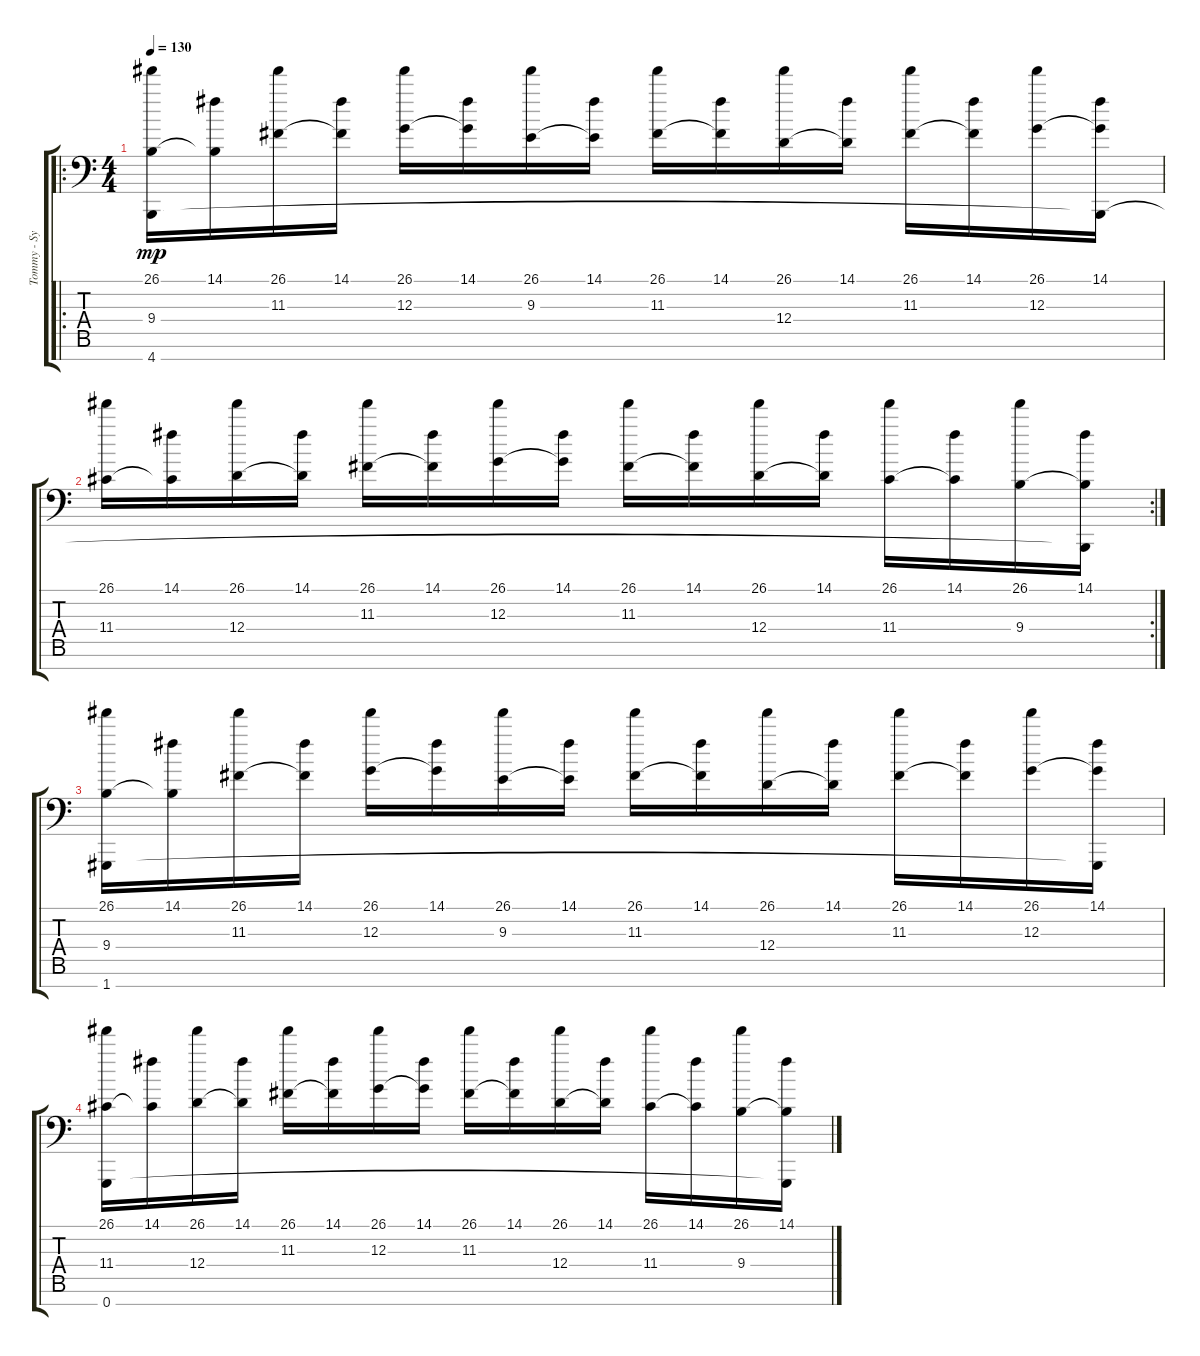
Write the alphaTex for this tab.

\track ("Tommy - Synth" "Tommy - Sy") {instrument harpsichord}
\staff {score tabs}
\tuning (E4 B3 G3 D3 A2 E2 G1) {hide}
\ro
\ts (4 4)
\tempo 130
\clef f4
\ks c
(26.1 9.4 4.7).16{dy mp} (14.1 9.4{t}).16 (26.1 11.3).16 (14.1 11.3{t}).16 (26.1 12.3).16 (14.1 12.3{t}).16 (26.1 9.3).16 (14.1 9.3{t}).16 (26.1 11.3).16 (14.1 11.3{t}).16 (26.1 12.4).16 (14.1 12.4{t}).16 (26.1 11.3).16 (14.1 11.3{t}).16 (26.1 12.3).16 (14.1 12.3{t} 4.7{t}).16 |
\rc 2
(26.1 11.4).16 (14.1 11.4{t}).16 (26.1 12.4).16 (14.1 12.4{t}).16 (26.1 11.3).16 (14.1 11.3{t}).16 (26.1 12.3).16 (14.1 12.3{t}).16 (26.1 11.3).16 (14.1 11.3{t}).16 (26.1 12.4).16 (14.1 12.4{t}).16 (26.1 11.4).16 (14.1 11.4{t}).16 (26.1 9.4).16 (14.1 9.4{t} 4.7{t}).16 |
(26.1 9.4 1.7).16 (14.1 9.4{t}).16 (26.1 11.3).16 (14.1 11.3{t}).16 (26.1 12.3).16 (14.1 12.3{t}).16 (26.1 9.3).16 (14.1 9.3{t}).16 (26.1 11.3).16 (14.1 11.3{t}).16 (26.1 12.4).16 (14.1 12.4{t}).16 (26.1 11.3).16 (14.1 11.3{t}).16 (26.1 12.3).16 (14.1 12.3{t} 1.7{t}).16 |
(26.1 11.4 0.7).16 (14.1 11.4{t}).16 (26.1 12.4).16 (14.1 12.4{t}).16 (26.1 11.3).16 (14.1 11.3{t}).16 (26.1 12.3).16 (14.1 12.3{t}).16 (26.1 11.3).16 (14.1 11.3{t}).16 (26.1 12.4).16 (14.1 12.4{t}).16 (26.1 11.4).16 (14.1 11.4{t}).16 (26.1 9.4).16 (14.1 9.4{t} 0.7{t}).16
